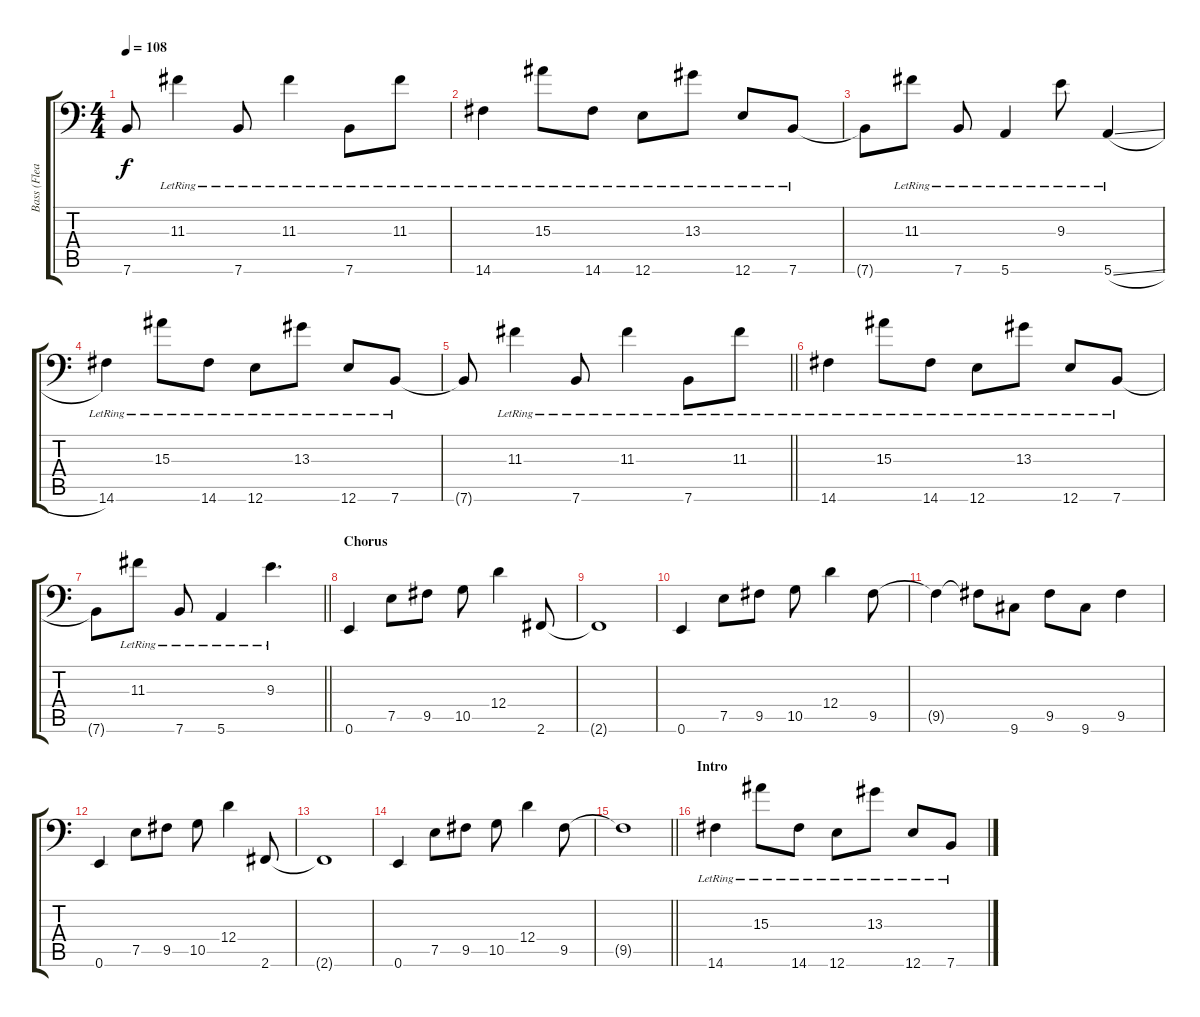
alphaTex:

\track ("Bass (Flea)" "Bass (Flea") {instrument electricbassfinger}
\staff {score tabs}
\tuning (E3 B2 G2 D2 A1 E1) {hide}
\ts (4 4)
\tempo 108
\clef f4
\ks c
7.6{t}.8{dy f} 11.3{lr}.4 7.6{lr}.8 11.3{lr}.4 7.6{lr}.8 11.3{lr}.8 |
14.6{lr}.4 15.3{lr}.8 14.6{lr}.8 12.6{lr}.8 13.3{lr}.8 12.6{lr}.8 7.6{lr}.8 |
7.6{t}.8 11.3{lr}.8 7.6{lr}.8 5.6{lr}.4 9.3{lr}.8 5.6{sl lr}.4 |
14.6{lr}.4 15.3{lr}.8 14.6{lr}.8 12.6{lr}.8 13.3{lr}.8 12.6{lr}.8 7.6{lr}.8 |
\barLineRight lightlight
7.6{t}.8 11.3{lr}.4 7.6{lr}.8 11.3{lr}.4 7.6{lr}.8 11.3{lr}.8 |
14.6{lr}.4 15.3{lr}.8 14.6{lr}.8 12.6{lr}.8 13.3{lr}.8 12.6{lr}.8 7.6{lr}.8 |
\barLineRight lightlight
7.6{t}.8 11.3{lr}.8 7.6{lr}.8 5.6{lr}.4 9.3{lr}.4{d} |
\section ("" "Chorus")
0.6.4 7.5.8 9.5.8 10.5.8 12.4.4 2.6.8 |
2.6{t}.1 |
0.6.4 7.5.8 9.5.8 10.5.8 12.4.4 9.5.8 |
9.5{t}.4 9.5{t}.8 9.6.8 9.5.8 9.6.8 9.5.4 |
0.6.4 7.5.8 9.5.8 10.5.8 12.4.4 2.6.8 |
2.6{t}.1 |
0.6.4 7.5.8 9.5.8 10.5.8 12.4.4 9.5.8 |
\barLineRight lightlight
9.5{t}.1 |
\section ("" "Intro")
14.6{lr}.4 15.3{lr}.8 14.6{lr}.8 12.6{lr}.8 13.3{lr}.8 12.6{lr}.8 7.6{lr}.8
